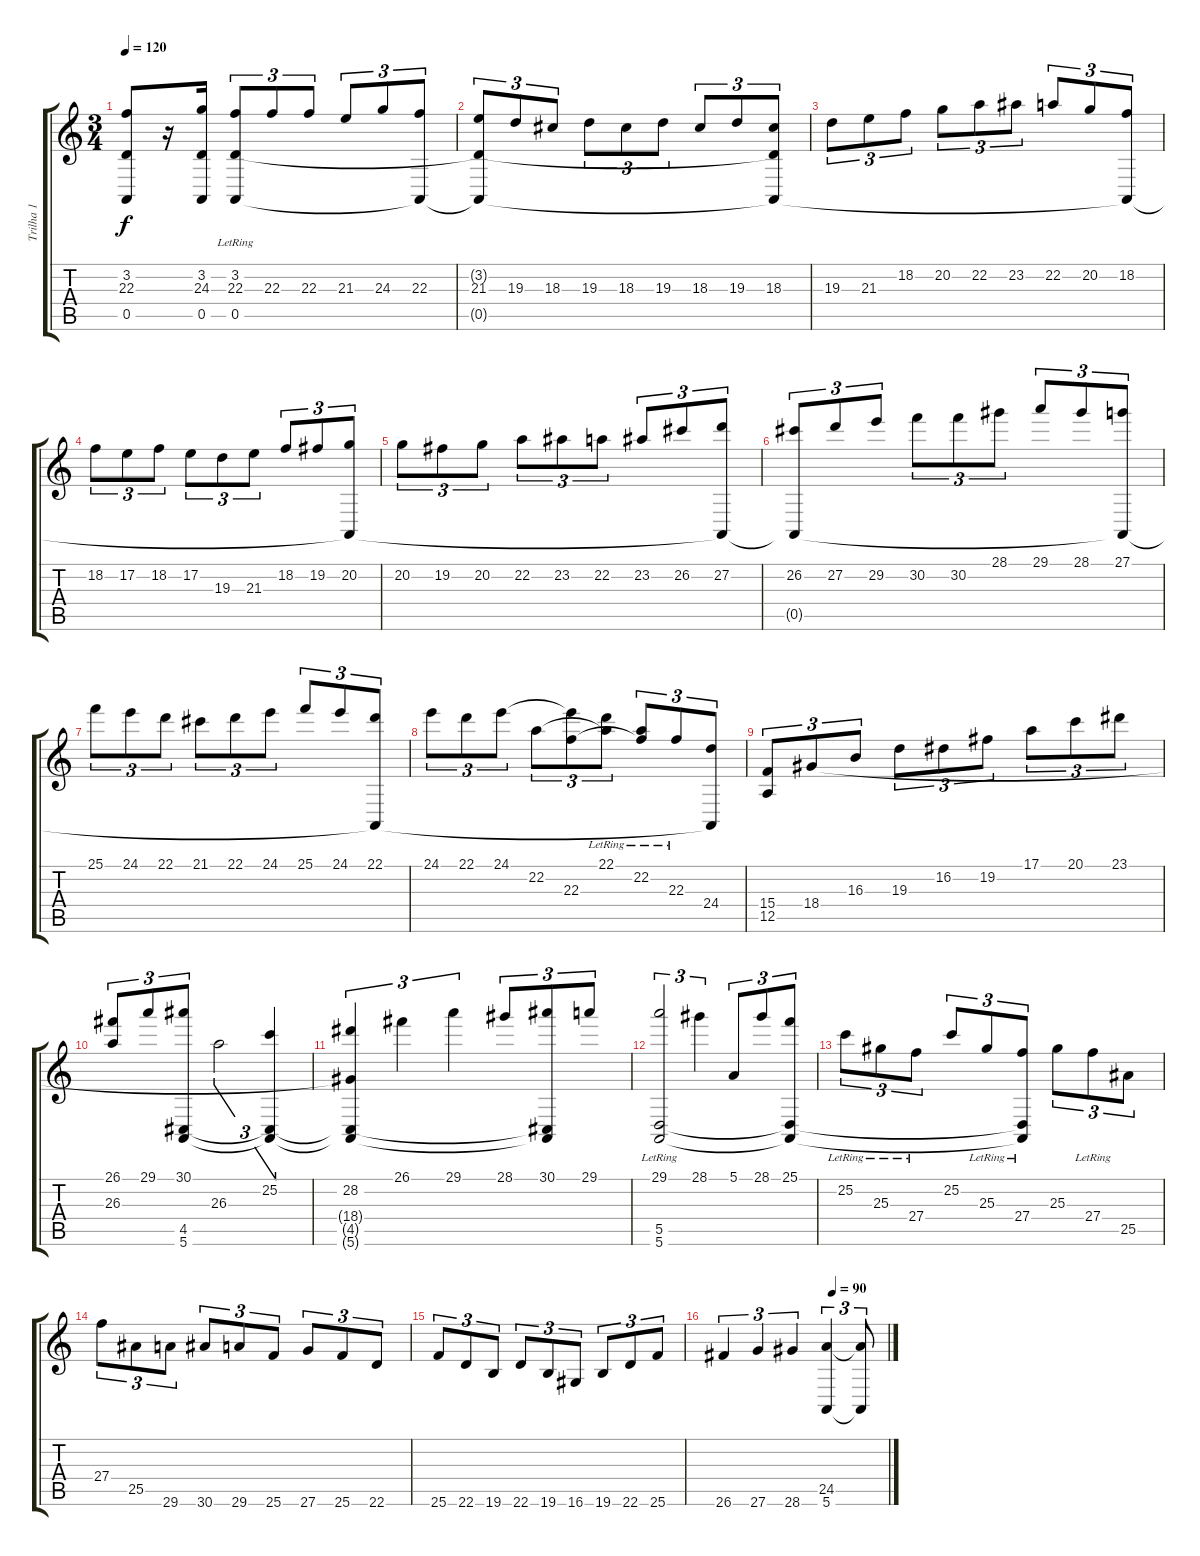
\track ("Trilha 1" "Trilha 1") {instrument churchorgan}
\staff {score tabs}
\tuning (E4 B3 G3 D3 A2 E2) {hide}
\ts (3 4)
\tempo 120
\clef g2
\ks c
(3.2 22.3 0.5).8{dy f} r.16 (3.2 24.3 0.5).16 (3.2{lr} 22.3 0.5{lr}).8{tu (3 2)} 22.3.8{tu (3 2)} 22.3.8{tu (3 2)} 21.3.8{tu (3 2)} 24.3.8{tu (3 2)} (22.3 0.5{t}).8{tu (3 2)} |
(3.2{t} 21.3 0.5{t}).8{tu (3 2)} 19.3.8{tu (3 2)} 18.3.8{tu (3 2)} 19.3.8{tu (3 2)} 18.3.8{tu (3 2)} 19.3.8{tu (3 2)} 18.3.8{tu (3 2)} 19.3.8{tu (3 2)} (3.2{t} 18.3 0.5{t}).8{tu (3 2)} |
19.3.8{tu (3 2)} 21.3.8{tu (3 2)} 18.2.8{tu (3 2)} 20.2.8{tu (3 2)} 22.2.8{tu (3 2)} 23.2.8{tu (3 2)} 22.2.8{tu (3 2)} 20.2.8{tu (3 2)} (18.2 0.5{t}).8{tu (3 2)} |
18.2.8{tu (3 2)} 17.2.8{tu (3 2)} 18.2.8{tu (3 2)} 17.2.8{tu (3 2)} 19.3.8{tu (3 2)} 21.3.8{tu (3 2)} 18.2.8{tu (3 2)} 19.2.8{tu (3 2)} (20.2 0.5{t}).8{tu (3 2)} |
20.2.8{tu (3 2)} 19.2.8{tu (3 2)} 20.2.8{tu (3 2)} 22.2.8{tu (3 2)} 23.2.8{tu (3 2)} 22.2.8{tu (3 2)} 23.2.8{tu (3 2)} 26.2.8{tu (3 2)} (27.2 0.5{t}).8{tu (3 2)} |
(26.2 0.5{t}).8{tu (3 2)} 27.2.8{tu (3 2)} 29.2.8{tu (3 2)} 30.2.8{tu (3 2)} 30.2.8{tu (3 2)} 28.1.8{tu (3 2)} 29.1.8{tu (3 2)} 28.1.8{tu (3 2)} (27.1 0.5{t}).8{tu (3 2)} |
25.1.8{tu (3 2)} 24.1.8{tu (3 2)} 22.1.8{tu (3 2)} 21.1.8{tu (3 2)} 22.1.8{tu (3 2)} 24.1.8{tu (3 2)} 25.1.8{tu (3 2)} 24.1.8{tu (3 2)} (22.1 0.5{t}).8{tu (3 2)} |
24.1.8{tu (3 2)} 22.1.8{tu (3 2)} 24.1.8{tu (3 2)} 22.2.8{tu (3 2)} (24.1{t} 22.3).8{tu (3 2)} (22.1{lr} 22.2{t}).8{tu (3 2)} (22.2{lr} 22.3{t}).8{tu (3 2)} 22.3{lr}.8{tu (3 2)} (24.4 0.5{t}).8{tu (3 2)} |
(15.4 12.5).8{tu (3 2)} 18.4.8{tu (3 2)} 16.3.8{tu (3 2)} 19.3.8{tu (3 2)} 16.2.8{tu (3 2)} 19.2.8{tu (3 2)} 17.1.8{tu (3 2)} 20.1.8{tu (3 2)} 23.1.8{tu (3 2)} |
(26.1 26.3).8{tu (3 2)} 29.1.8{tu (3 2)} (30.1 4.5 5.6).8{tu (3 2)} 26.3.2{tu (3 2)} (25.2 4.5{t} 5.6{t}).4{tu (3 2)} |
(28.2 18.4{t} 4.5{t} 5.6{t}).4{tu (3 2)} 26.1.4{tu (3 2)} 29.1.4{tu (3 2)} 28.1.8{tu (3 2)} (30.1 4.5{t} 5.6{t}).8{tu (3 2)} 29.1.8{tu (3 2)} |
(29.1 5.5{lr} 5.6).2{tu (3 2)} 28.1.4{tu (3 2)} 5.1.8{tu (3 2)} 28.1.8{tu (3 2)} (25.1 5.5{t} 5.6{t}).8{tu (3 2)} |
25.2{lr}.8{tu (3 2)} 25.3{lr}.8{tu (3 2)} 27.4{lr}.8{tu (3 2)} 25.2.8{tu (3 2)} 25.3{lr}.8{tu (3 2)} (27.4{lr} 5.5{t} 5.6{t}).8{tu (3 2)} 25.3.8{tu (3 2)} 27.4{lr}.8{tu (3 2)} 25.5.8{tu (3 2)} |
27.4.8{tu (3 2)} 25.5.8{tu (3 2)} 29.6.8{tu (3 2)} 30.6.8{tu (3 2)} 29.6.8{tu (3 2)} 25.6.8{tu (3 2)} 27.6.8{tu (3 2)} 25.6.8{tu (3 2)} 22.6.8{tu (3 2)} |
25.6.8{tu (3 2)} 22.6.8{tu (3 2)} 19.6.8{tu (3 2)} 22.6.8{tu (3 2)} 19.6.8{tu (3 2)} 16.6.8{tu (3 2)} 19.6.8{tu (3 2)} 22.6.8{tu (3 2)} 25.6.8{tu (3 2)} |
\tempo (90 0.6666666666666666)
26.6.4{tu (3 2)} 27.6.4{tu (3 2)} 28.6.4{tu (3 2)} (24.5 5.6).4{tu (3 2)} (24.5{t} 5.6{t}).8{tu (3 2)}
